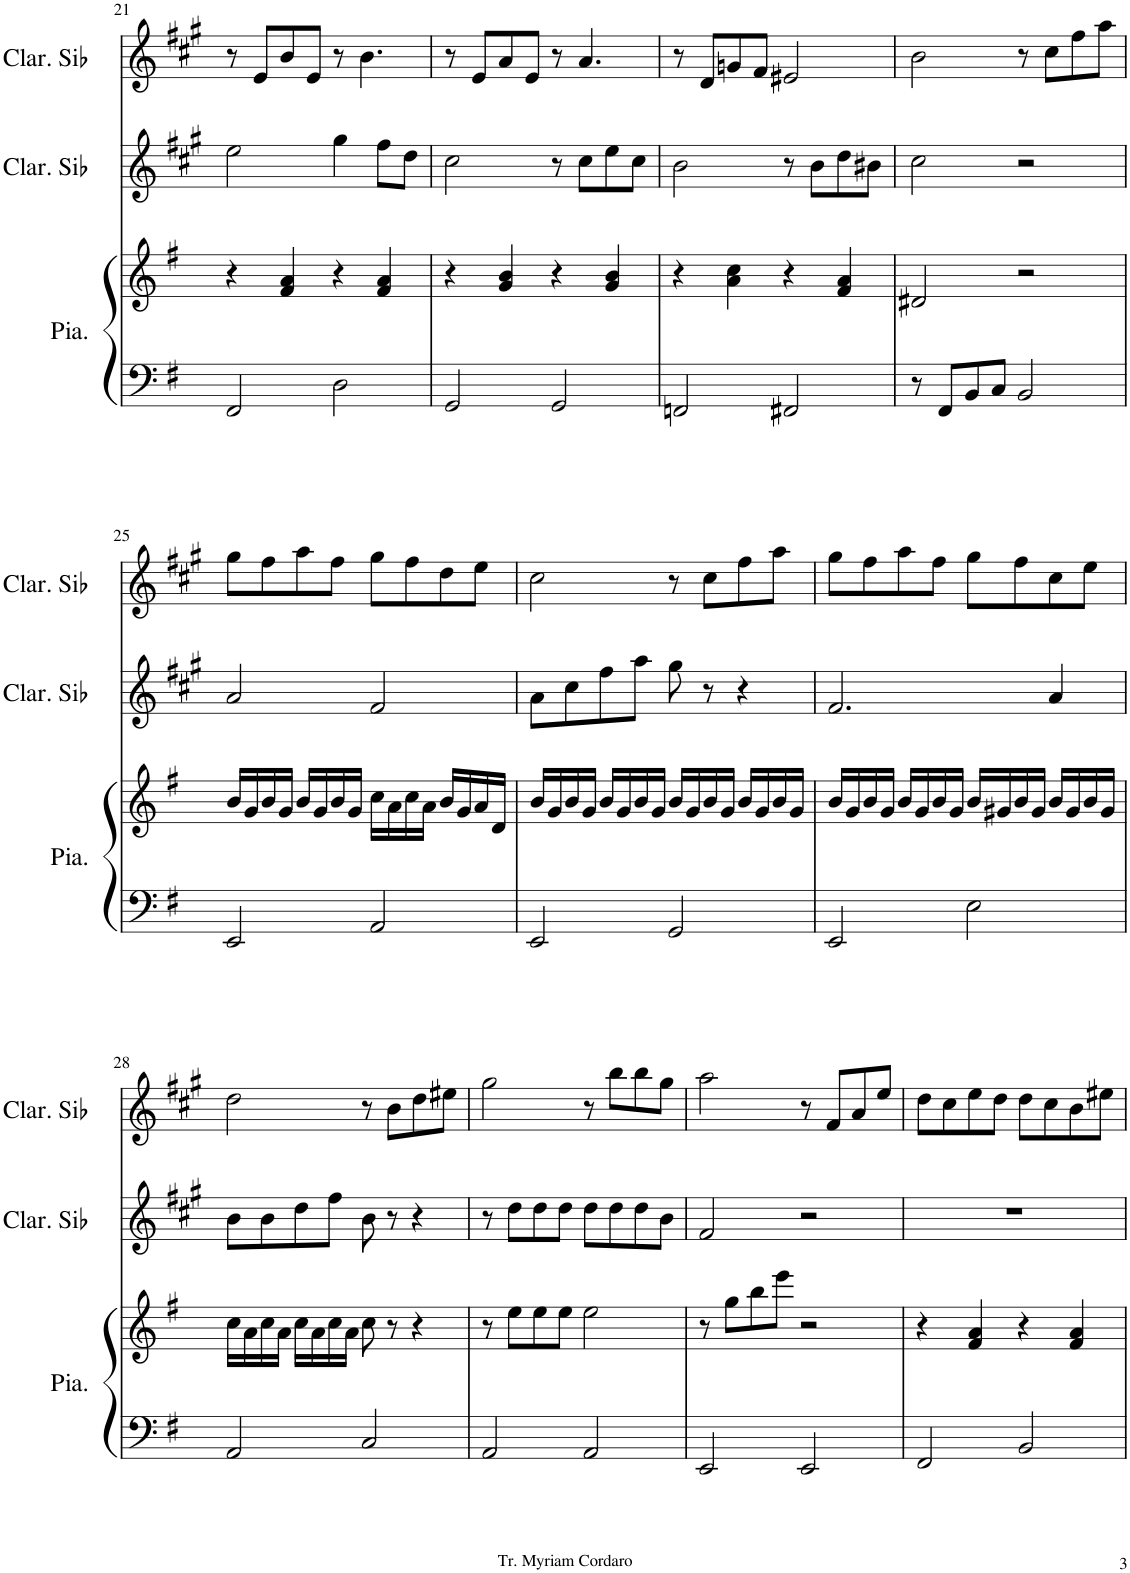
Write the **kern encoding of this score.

**kern	**kern	**kern	**kern
*part3	*part3	*part2	*part1
*staff4	*staff3	*staff2	*staff1
*I"Piano	*	*I"Clarinette en Sib	*I"Clarinette en Sib
*I'Pia.	*	*I'Clar. Sib	*I'Clar. Sib
!!LO:PB:g=z
*clefF4	*clefG2	*clefG2	*clefG2
*	*	*Trd1c2	*Trd1c2
*k[f#]	*k[f#]	*k[f#c#g#]	*k[f#c#g#]
*M4/4	*M4/4	*M4/4	*M4/4
=21	=21	=21	=21
2FF#/	4r	2ee\	8r
.	.	.	8e/L
.	4f#/ 4a/	.	8b/
.	.	.	8e/J
2D\	4r	4gg#\	8r
.	.	.	4.b\
.	4f#/ 4a/	8ff#\L	.
.	.	8dd\J	.
=22	=22	=22	=22
2GG/	4r	2cc#\	8r
.	.	.	8e/L
.	4g/ 4b/	.	8a/
.	.	.	8e/J
2GG/	4r	8r	8r
.	.	8cc#\L	4.a/
.	4g/ 4b/	8ee\	.
.	.	8cc#\J	.
=23	=23	=23	=23
2FFn/	4r	2b\	8r
.	.	.	8d/L
.	4a\ 4cc\	.	8gn/
.	.	.	8f#/J
2FF#X/	4r	8r	2e#X/
.	.	8b\L	.
.	4f#/ 4a/	8dd\	.
.	.	8b#X\J	.
=24	=24	=24	=24
8r	2d#X/	2cc#\	2b\
8FF#/L	.	.	.
8BB/	.	.	.
8C/J	.	.	.
2BB/	2r	2r	8r
.	.	.	8cc#\L
.	.	.	8ff#\
.	.	.	8aa\J
!!LO:LB:g=z
=25	=25	=25	=25
2EE/	16b/LL	2a/	8gg#\L
.	16g/	.	.
.	16b/	.	8ff#\
.	16g/JJ	.	.
.	16b/LL	.	8aa\
.	16g/	.	.
.	16b/	.	8ff#\J
.	16g/JJ	.	.
2AA/	16cc\LL	2f#/	8gg#\L
.	16a\	.	.
.	16cc\	.	8ff#\
.	16a\JJ	.	.
.	16b/LL	.	8dd\
.	16g/	.	.
.	16a/	.	8ee\J
.	16d/JJ	.	.
=26	=26	=26	=26
2EE/	16b/LL	8a\L	2cc#\
.	16g/	.	.
.	16b/	8cc#\	.
.	16g/JJ	.	.
.	16b/LL	8ff#\	.
.	16g/	.	.
.	16b/	8aa\J	.
.	16g/JJ	.	.
2GG/	16b/LL	8gg#\	8r
.	16g/	.	.
.	16b/	8r	8cc#\L
.	16g/JJ	.	.
.	16b/LL	4r	8ff#\
.	16g/	.	.
.	16b/	.	8aa\J
.	16g/JJ	.	.
=27	=27	=27	=27
2EE/	16b/LL	2.f#/	8gg#\L
.	16g/	.	.
.	16b/	.	8ff#\
.	16g/JJ	.	.
.	16b/LL	.	8aa\
.	16g/	.	.
.	16b/	.	8ff#\J
.	16g/JJ	.	.
2E\	16b/LL	.	8gg#\L
.	16g#X/	.	.
.	16b/	.	8ff#\
.	16g#/JJ	.	.
.	16b/LL	4a/	8cc#\
.	16g#/	.	.
.	16b/	.	8ee\J
.	16g#/JJ	.	.
!!LO:LB:g=z
=28	=28	=28	=28
2AA/	16cc\LL	8b\L	2dd\
.	16a\	.	.
.	16cc\	8b\	.
.	16a\JJ	.	.
.	16cc\LL	8dd\	.
.	16a\	.	.
.	16cc\	8ff#\J	.
.	16a\JJ	.	.
2C/	8cc\	8b\	8r
.	8r	8r	8b\L
.	4r	4r	8dd\
.	.	.	8ee#X\J
=29	=29	=29	=29
2AA/	8r	8r	2gg#\
.	8ee\L	8dd\L	.
.	8ee\	8dd\	.
.	8ee\J	8dd\J	.
2AA/	2ee\	8dd\L	8r
.	.	8dd\	8bb\L
.	.	8dd\	8bb\
.	.	8b\J	8gg#\J
=30	=30	=30	=30
2EE/	8r	2f#/	2aa\
.	8gg\L	.	.
.	8bb\	.	.
.	8eee\J	.	.
2EE/	2r	2r	8r
.	.	.	8f#/L
.	.	.	8a/
.	.	.	8ee/J
=31	=31	=31	=31
2FF#/	4r	1r	8dd\L
.	.	.	8cc#\
.	4f#/ 4a/	.	8ee\
.	.	.	8dd\J
2BB/	4r	.	8dd\L
.	.	.	8cc#\
.	4f#/ 4a/	.	8b\
.	.	.	8ee#X\J
=	=	=	=
*-	*-	*-	*-
